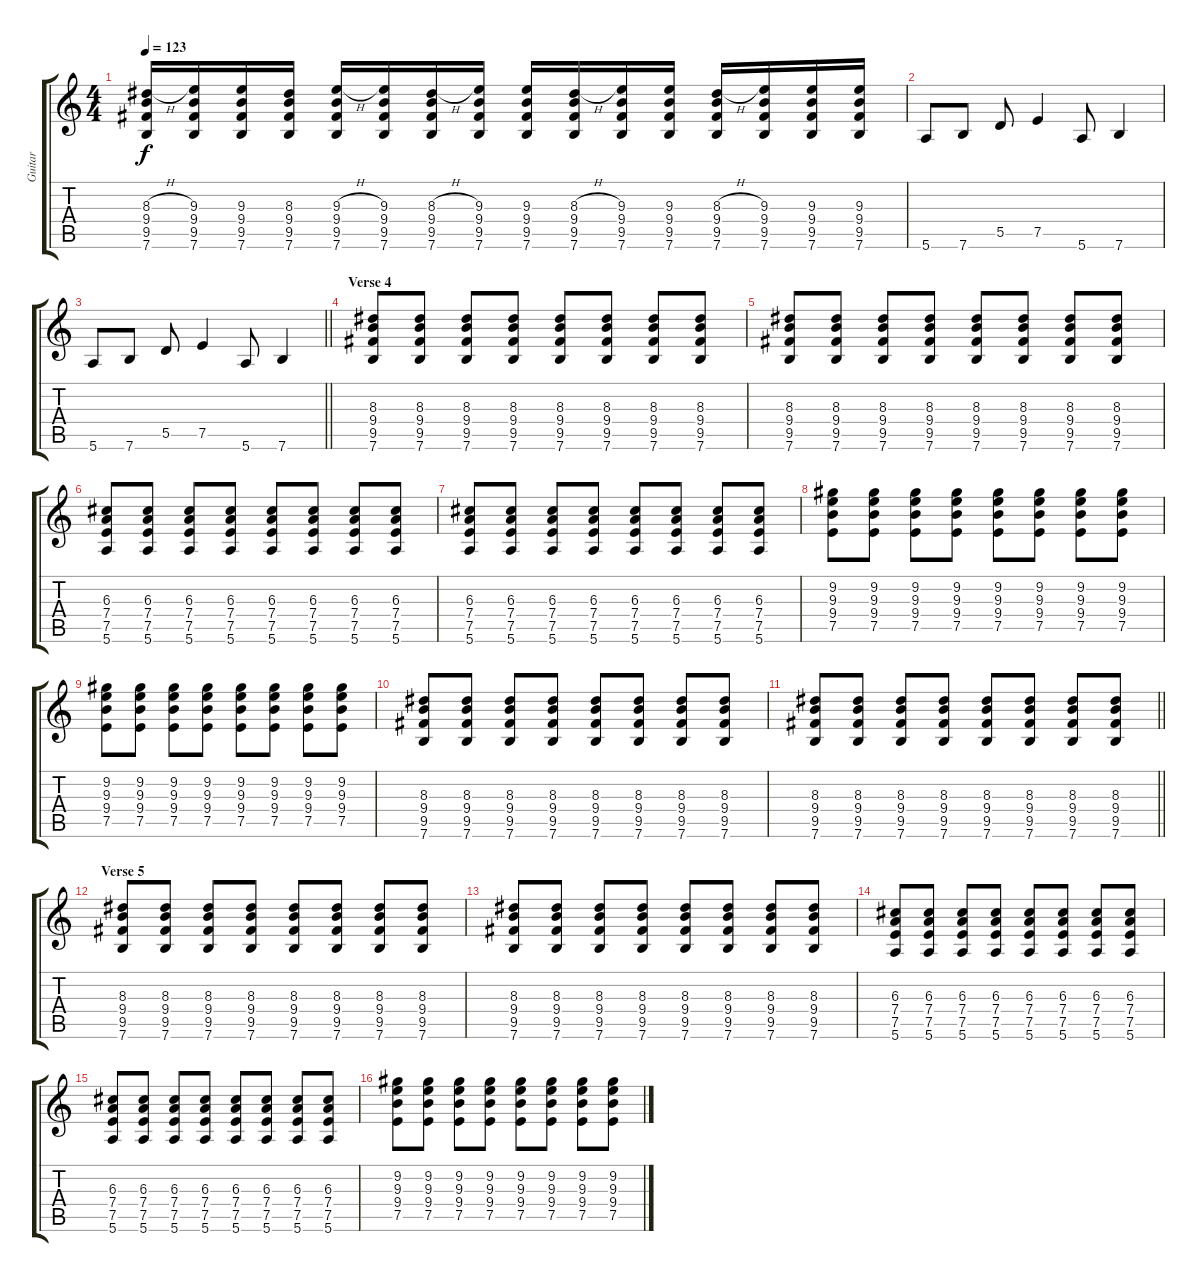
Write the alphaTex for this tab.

\track ("Guitar" "Guitar") {instrument electricguitarclean}
\staff {score tabs}
\tuning (E4 B3 G3 D3 A2 E2) {hide}
\ts (4 4)
\tempo 123
\clef g2
\ks c
(8.3{h} 9.4 9.5 7.6).16{dy f} (9.3 9.4 9.5 7.6).16 (9.3 9.4 9.5 7.6).16 (8.3 9.4 9.5 7.6).16 (9.3{h} 9.4 9.5 7.6).16 (9.3 9.4 9.5 7.6).16 (8.3{h} 9.4 9.5 7.6).16 (9.3 9.4 9.5 7.6).16 (9.3 9.4 9.5 7.6).16 (8.3{h} 9.4 9.5 7.6).16 (9.3 9.4 9.5 7.6).16 (9.3 9.4 9.5 7.6).16 (8.3{h} 9.4 9.5 7.6).16 (9.3 9.4 9.5 7.6).16 (9.3 9.4 9.5 7.6).16 (9.3 9.4 9.5 7.6).16 |
5.6.8 7.6.8 5.5.8 7.5.4 5.6.8 7.6.4 |
\barLineRight lightlight
5.6.8 7.6.8 5.5.8 7.5.4 5.6.8 7.6.4 |
\section ("" " Verse 4")
(8.3 9.4 9.5 7.6).8 (8.3 9.4 9.5 7.6).8 (8.3 9.4 9.5 7.6).8 (8.3 9.4 9.5 7.6).8 (8.3 9.4 9.5 7.6).8 (8.3 9.4 9.5 7.6).8 (8.3 9.4 9.5 7.6).8 (8.3 9.4 9.5 7.6).8 |
(8.3 9.4 9.5 7.6).8 (8.3 9.4 9.5 7.6).8 (8.3 9.4 9.5 7.6).8 (8.3 9.4 9.5 7.6).8 (8.3 9.4 9.5 7.6).8 (8.3 9.4 9.5 7.6).8 (8.3 9.4 9.5 7.6).8 (8.3 9.4 9.5 7.6).8 |
(6.3 7.4 7.5 5.6).8 (6.3 7.4 7.5 5.6).8 (6.3 7.4 7.5 5.6).8 (6.3 7.4 7.5 5.6).8 (6.3 7.4 7.5 5.6).8 (6.3 7.4 7.5 5.6).8 (6.3 7.4 7.5 5.6).8 (6.3 7.4 7.5 5.6).8 |
(6.3 7.4 7.5 5.6).8 (6.3 7.4 7.5 5.6).8 (6.3 7.4 7.5 5.6).8 (6.3 7.4 7.5 5.6).8 (6.3 7.4 7.5 5.6).8 (6.3 7.4 7.5 5.6).8 (6.3 7.4 7.5 5.6).8 (6.3 7.4 7.5 5.6).8 |
(9.2 9.3 9.4 7.5).8 (9.2 9.3 9.4 7.5).8 (9.2 9.3 9.4 7.5).8 (9.2 9.3 9.4 7.5).8 (9.2 9.3 9.4 7.5).8 (9.2 9.3 9.4 7.5).8 (9.2 9.3 9.4 7.5).8 (9.2 9.3 9.4 7.5).8 |
(9.2 9.3 9.4 7.5).8 (9.2 9.3 9.4 7.5).8 (9.2 9.3 9.4 7.5).8 (9.2 9.3 9.4 7.5).8 (9.2 9.3 9.4 7.5).8 (9.2 9.3 9.4 7.5).8 (9.2 9.3 9.4 7.5).8 (9.2 9.3 9.4 7.5).8 |
(8.3 9.4 9.5 7.6).8 (8.3 9.4 9.5 7.6).8 (8.3 9.4 9.5 7.6).8 (8.3 9.4 9.5 7.6).8 (8.3 9.4 9.5 7.6).8 (8.3 9.4 9.5 7.6).8 (8.3 9.4 9.5 7.6).8 (8.3 9.4 9.5 7.6).8 |
\barLineRight lightlight
(8.3 9.4 9.5 7.6).8 (8.3 9.4 9.5 7.6).8 (8.3 9.4 9.5 7.6).8 (8.3 9.4 9.5 7.6).8 (8.3 9.4 9.5 7.6).8 (8.3 9.4 9.5 7.6).8 (8.3 9.4 9.5 7.6).8 (8.3 9.4 9.5 7.6).8 |
\section ("" "  Verse 5")
(8.3 9.4 9.5 7.6).8 (8.3 9.4 9.5 7.6).8 (8.3 9.4 9.5 7.6).8 (8.3 9.4 9.5 7.6).8 (8.3 9.4 9.5 7.6).8 (8.3 9.4 9.5 7.6).8 (8.3 9.4 9.5 7.6).8 (8.3 9.4 9.5 7.6).8 |
(8.3 9.4 9.5 7.6).8 (8.3 9.4 9.5 7.6).8 (8.3 9.4 9.5 7.6).8 (8.3 9.4 9.5 7.6).8 (8.3 9.4 9.5 7.6).8 (8.3 9.4 9.5 7.6).8 (8.3 9.4 9.5 7.6).8 (8.3 9.4 9.5 7.6).8 |
(6.3 7.4 7.5 5.6).8 (6.3 7.4 7.5 5.6).8 (6.3 7.4 7.5 5.6).8 (6.3 7.4 7.5 5.6).8 (6.3 7.4 7.5 5.6).8 (6.3 7.4 7.5 5.6).8 (6.3 7.4 7.5 5.6).8 (6.3 7.4 7.5 5.6).8 |
(6.3 7.4 7.5 5.6).8 (6.3 7.4 7.5 5.6).8 (6.3 7.4 7.5 5.6).8 (6.3 7.4 7.5 5.6).8 (6.3 7.4 7.5 5.6).8 (6.3 7.4 7.5 5.6).8 (6.3 7.4 7.5 5.6).8 (6.3 7.4 7.5 5.6).8 |
(9.2 9.3 9.4 7.5).8 (9.2 9.3 9.4 7.5).8 (9.2 9.3 9.4 7.5).8 (9.2 9.3 9.4 7.5).8 (9.2 9.3 9.4 7.5).8 (9.2 9.3 9.4 7.5).8 (9.2 9.3 9.4 7.5).8 (9.2 9.3 9.4 7.5).8
